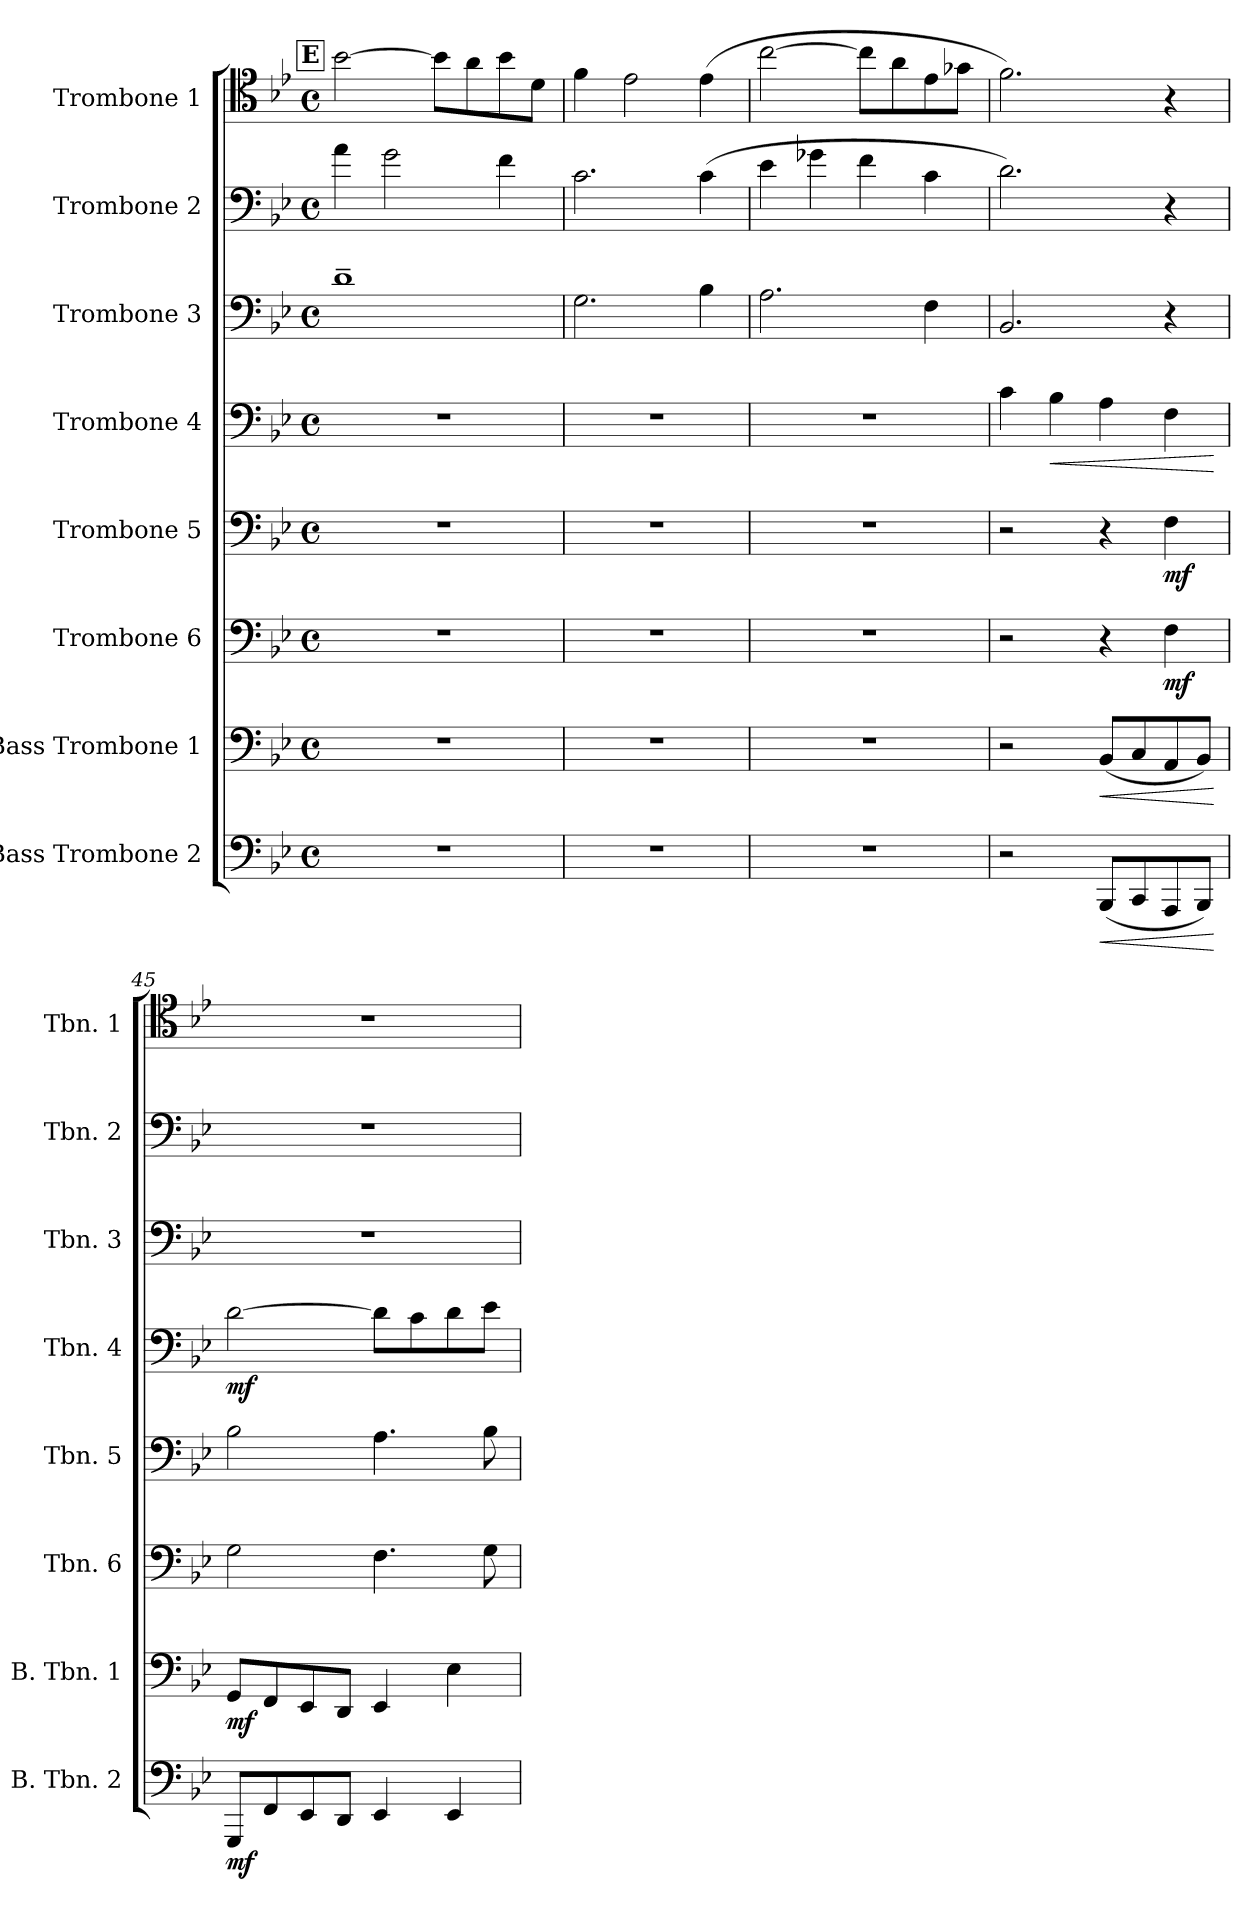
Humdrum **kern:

**kern	**dynam	**kern	**dynam	**kern	**dynam	**kern	**dynam	**kern	**dynam	**kern	**kern	**kern
*part8	*part8	*part7	*part7	*part6	*part6	*part5	*part5	*part4	*part4	*part3	*part2	*part1
*staff8	*staff8	*staff7	*staff7	*staff6	*staff6	*staff5	*staff5	*staff4	*staff4	*staff3	*staff2	*staff1
*I"Bass Trombone 2	*	*I"Bass Trombone 1	*	*I"Trombone 6	*	*I"Trombone 5	*	*I"Trombone 4	*	*I"Trombone 3	*I"Trombone 2	*I"Trombone 1
*I'B. Tbn. 2	*	*I'B. Tbn. 1	*	*I'Tbn. 6	*	*I'Tbn. 5	*	*I'Tbn. 4	*	*I'Tbn. 3	*I'Tbn. 2	*I'Tbn. 1
*clefF4	*	*clefF4	*	*clefF4	*	*clefF4	*	*clefF4	*	*clefF4	*clefF4	*clefC4
*k[b-e-]	*	*k[b-e-]	*	*k[b-e-]	*	*k[b-e-]	*	*k[b-e-]	*	*k[b-e-]	*k[b-e-]	*k[b-e-]
*M4/4	*	*M4/4	*	*M4/4	*	*M4/4	*	*M4/4	*	*M4/4	*M4/4	*M4/4
*met(c)	*	*met(c)	*	*met(c)	*	*met(c)	*	*met(c)	*	*met(c)	*met(c)	*met(c)
!!LO:REH:place=s1:a:B:fs=14:t=E
=41	=41	=41	=41	=41	=41	=41	=41	=41	=41	=41	=41	=41
1r	.	1r	.	1r	.	1r	.	1r	.	1d~	4a\	[2b-\
.	.	.	.	.	.	.	.	.	.	.	2g\	.
.	.	.	.	.	.	.	.	.	.	.	.	8b-\L]
.	.	.	.	.	.	.	.	.	.	.	.	8a\
.	.	.	.	.	.	.	.	.	.	.	4f\	8b-\
.	.	.	.	.	.	.	.	.	.	.	.	8d\J
=42	=42	=42	=42	=42	=42	=42	=42	=42	=42	=42	=42	=42
1r	.	1r	.	1r	.	1r	.	1r	.	2.G\	2.c\	4f\
.	.	.	.	.	.	.	.	.	.	.	.	2e-\
.	.	.	.	.	.	.	.	.	.	4B-\	(>4c\	(>4e-\
=43	=43	=43	=43	=43	=43	=43	=43	=43	=43	=43	=43	=43
1r	.	1r	.	1r	.	1r	.	1r	.	2.A\	4e-\	[2cc\
.	.	.	.	.	.	.	.	.	.	.	4g-X\	.
.	.	.	.	.	.	.	.	.	.	.	4f\	8cc\L]
.	.	.	.	.	.	.	.	.	.	.	.	8a\
.	.	.	.	.	.	.	.	.	.	4F\	4c\	8e-\
.	.	.	.	.	.	.	.	.	.	.	.	8g-X\J
!!LO:PB:g=z
=44	=44	=44	=44	=44	=44	=44	=44	=44	=44	=44	=44	=44
2r	.	2r	.	2r	.	2r	.	4c\	.	2.BB-/	2.d\)	2.f\)
!	!	!	!	!	!	!	!	!	!LO:HP:b	!	!	!
.	.	.	.	.	.	.	.	4B-\	<	.	.	.
!	!LO:HP:b	!	!LO:HP:b	!	!	!	!	!	!	!	!	!
(<8BBB-/L	<	(<8BB-/L	<	4r	.	4r	.	4A\	.	.	.	.
8CC/	.	8C/	.	.	.	.	.	.	.	.	.	.
!	!	!	!	!	!LO:DY:b	!	!LO:DY:b	!	!	!	!	!
8AAA/	.	8AA/	.	4F\	mf	4F\	mf	4F\	.	4r	4r	4r
8BBB-/J)	.	8BB-/J)	.	.	.	.	.	.	.	.	.	.
.	[	.	[	.	.	.	.	.	[	.	.	.
=45	=45	=45	=45	=45	=45	=45	=45	=45	=45	=45	=45	=45
!	!LO:DY:b	!	!LO:DY:b	!	!	!	!	!	!LO:DY:b	!	!	!
8GGG/L	mf	8GG/L	mf	2G\	.	2B-\	.	[2d\	mf	1r	1r	1r
8FF/	.	8FF/	.	.	.	.	.	.	.	.	.	.
8EE-/	.	8EE-/	.	.	.	.	.	.	.	.	.	.
8DD/J	.	8DD/J	.	.	.	.	.	.	.	.	.	.
4EE-/	.	4EE-/	.	4.F\	.	4.A\	.	8d\L]	.	.	.	.
.	.	.	.	.	.	.	.	8c\	.	.	.	.
4EE-/	.	4E-\	.	.	.	.	.	8d\	.	.	.	.
.	.	.	.	8G\	.	8B-\	.	8e-\J	.	.	.	.
=	=	=	=	=	=	=	=	=	=	=	=	=
*-	*-	*-	*-	*-	*-	*-	*-	*-	*-	*-	*-	*-
